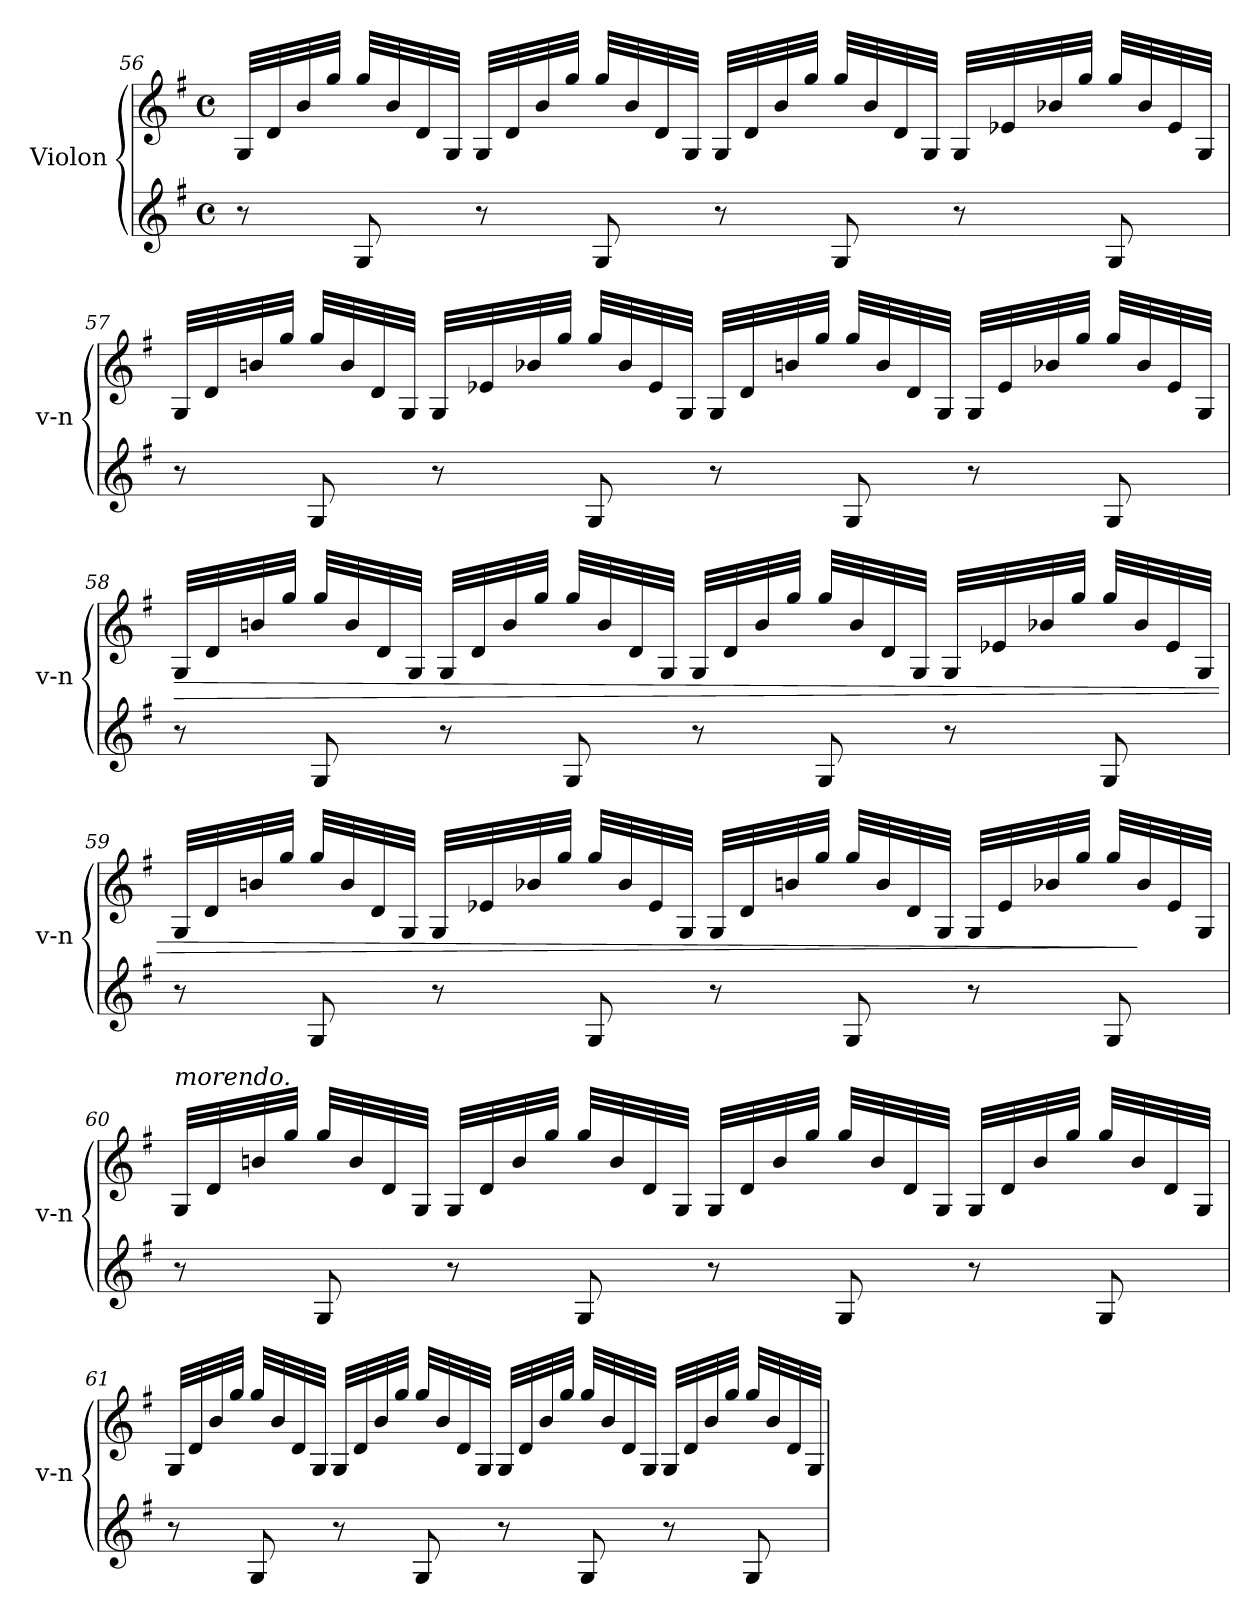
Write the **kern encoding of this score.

**kern	**kern	**dynam
*part1	*part1	*part1
*staff2	*staff1	*staff1/2
*I"Violon	*	*
*I'v-n	*	*
*clefG2	*clefG2	*
*k[f#]	*k[f#]	*
*M4/4	*M4/4	*
*met(c)	*met(c)	*
=56	=56	=56
8r	32G/LLL	.
.	32d/	.
.	32b/	.
.	32gg/JJJ	.
8G/	32gg/LLL	.
.	32b/	.
.	32d/	.
.	32G/JJJ	.
8r	32G/LLL	.
.	32d/	.
.	32b/	.
.	32gg/JJJ	.
8G/	32gg/LLL	.
.	32b/	.
.	32d/	.
.	32G/JJJ	.
8r	32G/LLL	.
.	32d/	.
.	32b/	.
.	32gg/JJJ	.
8G/	32gg/LLL	.
.	32b/	.
.	32d/	.
.	32G/JJJ	.
8r	32G/LLL	.
.	32e-X/	.
.	32b-X/	.
.	32gg/JJJ	.
8G/	32gg/LLL	.
.	32b-/	.
.	32e-/	.
.	32G/JJJ	.
=57	=57	=57
8r	32G/LLL	.
.	32d/	.
.	32bn/	.
.	32gg/JJJ	.
8G/	32gg/LLL	.
.	32b/	.
.	32d/	.
.	32G/JJJ	.
8r	32G/LLL	.
.	32e-X/	.
.	32b-X/	.
.	32gg/JJJ	.
8G/	32gg/LLL	.
.	32b-/	.
.	32e-/	.
.	32G/JJJ	.
8r	32G/LLL	.
.	32d/	.
.	32bn/	.
.	32gg/JJJ	.
8G/	32gg/LLL	.
.	32b/	.
.	32d/	.
.	32G/JJJ	.
8r	32G/LLL	.
.	32e-/	.
.	32b-X/	.
.	32gg/JJJ	.
8G/	32gg/LLL	.
.	32b-/	.
.	32e-/	.
.	32G/JJJ	.
=58	=58	=58
8r	32G/LLL	>
.	32d/	.
.	32bn/	.
.	32gg/JJJ	.
8G/	32gg/LLL	.
.	32b/	.
.	32d/	.
.	32G/JJJ	.
8r	32G/LLL	.
.	32d/	.
.	32b/	.
.	32gg/JJJ	.
8G/	32gg/LLL	.
.	32b/	.
.	32d/	.
.	32G/JJJ	.
8r	32G/LLL	.
.	32d/	.
.	32b/	.
.	32gg/JJJ	.
8G/	32gg/LLL	.
.	32b/	.
.	32d/	.
.	32G/JJJ	.
8r	32G/LLL	.
.	32e-X/	.
.	32b-X/	.
.	32gg/JJJ	.
8G/	32gg/LLL	.
.	32b-/	.
.	32e-/	.
.	32G/JJJ	.
=59	=59	=59
8r	32G/LLL	.
.	32d/	.
.	32bn/	.
.	32gg/JJJ	.
8G/	32gg/LLL	.
.	32b/	.
.	32d/	.
.	32G/JJJ	.
8r	32G/LLL	.
.	32e-X/	.
.	32b-X/	.
.	32gg/JJJ	.
8G/	32gg/LLL	.
.	32b-/	.
.	32e-/	.
.	32G/JJJ	.
8r	32G/LLL	.
.	32d/	.
.	32bn/	.
.	32gg/JJJ	.
8G/	32gg/LLL	.
.	32b/	.
.	32d/	.
.	32G/JJJ	.
8r	32G/LLL	.
.	32e-/	.
.	32b-X/	.
.	32gg/JJJ	.
8G/	32gg/LLL	.
.	32b-/	]
.	32e-/	.
.	32G/JJJ	.
=60	=60	=60
!	!LO:TX:a:i:t=morendo.	!
8r	32G/LLL	.
.	32d/	.
.	32bn/	.
.	32gg/JJJ	.
8G/	32gg/LLL	.
.	32b/	.
.	32d/	.
.	32G/JJJ	.
8r	32G/LLL	.
.	32d/	.
.	32b/	.
.	32gg/JJJ	.
8G/	32gg/LLL	.
.	32b/	.
.	32d/	.
.	32G/JJJ	.
8r	32G/LLL	.
.	32d/	.
.	32b/	.
.	32gg/JJJ	.
8G/	32gg/LLL	.
.	32b/	.
.	32d/	.
.	32G/JJJ	.
8r	32G/LLL	.
.	32d/	.
.	32b/	.
.	32gg/JJJ	.
8G/	32gg/LLL	.
.	32b/	.
.	32d/	.
.	32G/JJJ	.
=61	=61	=61
8r	32G/LLL	.
.	32d/	.
.	32b/	.
.	32gg/JJJ	.
8G/	32gg/LLL	.
.	32b/	.
.	32d/	.
.	32G/JJJ	.
8r	32G/LLL	.
.	32d/	.
.	32b/	.
.	32gg/JJJ	.
8G/	32gg/LLL	.
.	32b/	.
.	32d/	.
.	32G/JJJ	.
8r	32G/LLL	.
.	32d/	.
.	32b/	.
.	32gg/JJJ	.
8G/	32gg/LLL	.
.	32b/	.
.	32d/	.
.	32G/JJJ	.
8r	32G/LLL	.
.	32d/	.
.	32b/	.
.	32gg/JJJ	.
8G/	32gg/LLL	.
.	32b/	.
.	32d/	.
.	32G/JJJ	.
=	=	=
*-	*-	*-
